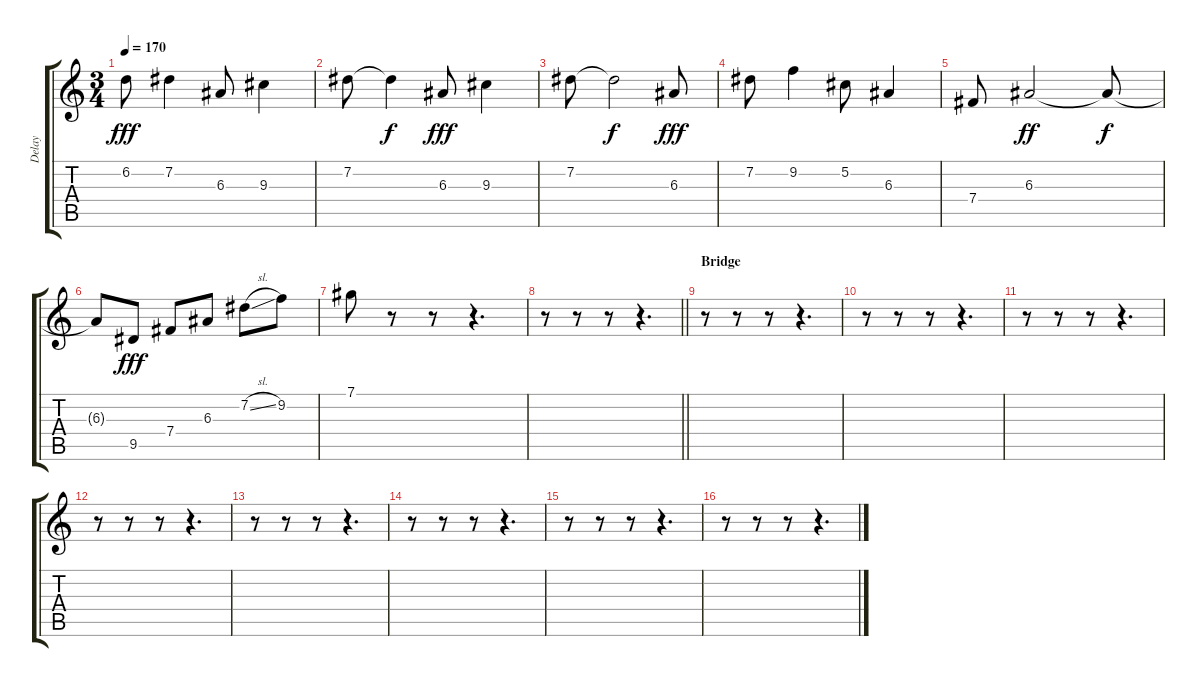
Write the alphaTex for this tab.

\track ("Delay" "Delay") {instrument distortionguitar}
\staff {score tabs}
\tuning (Db4 Ab3 E3 B2 Gb2 B1) {hide}
\ts (3 4)
\tempo 170
\clef g2
\ks c
6.2.8{dy fff} 7.2.4 6.3.8 9.3.4 |
7.2.8 7.2{t}.4{dy f} 6.3.8{dy fff} 9.3.4 |
7.2.8 7.2{t}.2{dy f} 6.3.8{dy fff} |
7.2.8 9.2.4 5.2.8 6.3.4 |
7.4.8 6.3.2{dy ff} 6.3{t}.8{dy f} |
6.3{t}.8 9.5.8{dy fff} 7.4.8 6.3.8 7.2{sl}.8 9.2.8 |
7.1.8 r.8 r.8 r.4{d} |
\barLineRight lightlight
r.8 r.8 r.8 r.4{d} |
\section ("" "Bridge")
r.8 r.8 r.8 r.4{d} |
r.8 r.8 r.8 r.4{d} |
r.8 r.8 r.8 r.4{d} |
r.8 r.8 r.8 r.4{d} |
r.8 r.8 r.8 r.4{d} |
r.8 r.8 r.8 r.4{d} |
r.8 r.8 r.8 r.4{d} |
r.8 r.8 r.8 r.4{d}
